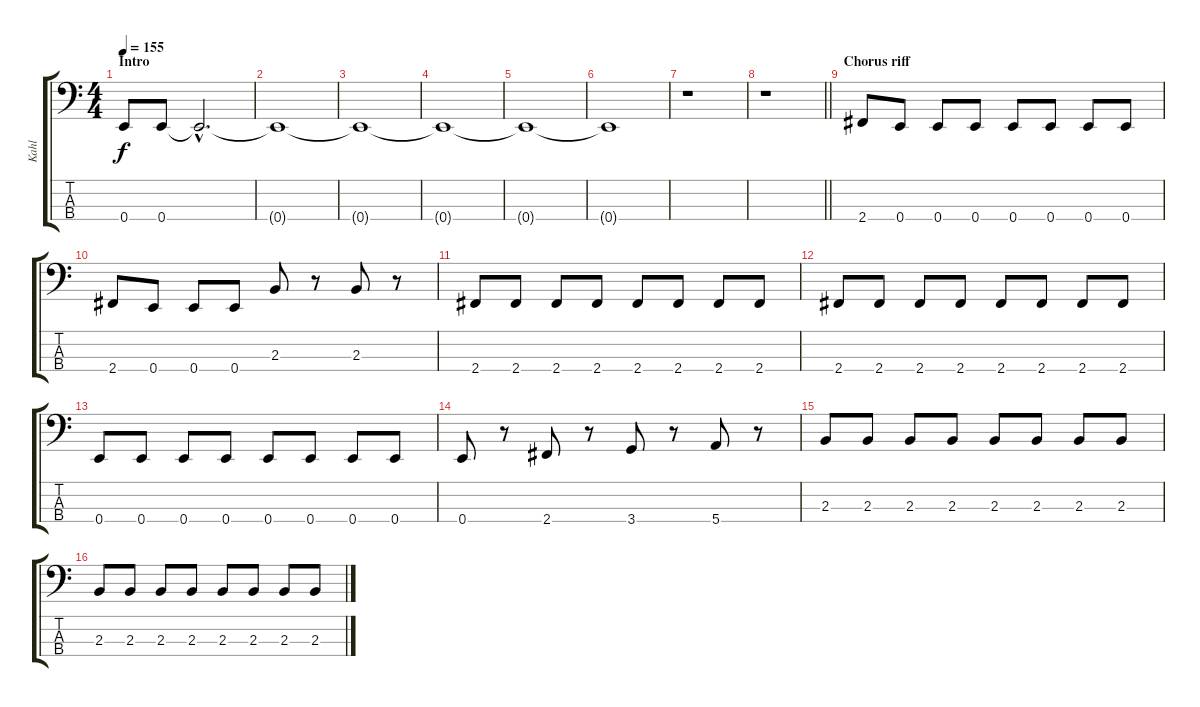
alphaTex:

\track ("Kahl" "Kahl") {instrument electricbassfinger}
\staff {score tabs}
\tuning (G2 D2 A1 E1) {hide}
\ts (4 4)
\section ("" "Intro")
\tempo 155
\clef f4
\ks c
0.4.8{dy f instrument electricbassfinger} 0.4.8 0.4{hac t}.2{d} |
0.4{t}.1 |
0.4{t}.1{volume 0} |
0.4{t}.1 |
0.4{t}.1 |
0.4{t}.1 |
r.1 |
\barLineRight lightlight
r.1 |
\section ("" "Chorus riff")
2.4.8{volume 13} 0.4.8 0.4.8 0.4.8 0.4.8 0.4.8 0.4.8 0.4.8 |
2.4.8 0.4.8 0.4.8 0.4.8 2.3.8 r.8 2.3.8 r.8 |
2.4.8 2.4.8 2.4.8 2.4.8 2.4.8 2.4.8 2.4.8 2.4.8 |
2.4.8 2.4.8 2.4.8 2.4.8 2.4.8 2.4.8 2.4.8 2.4.8 |
0.4.8 0.4.8 0.4.8 0.4.8 0.4.8 0.4.8 0.4.8 0.4.8 |
0.4.8 r.8 2.4.8 r.8 3.4.8 r.8 5.4.8 r.8 |
2.3.8 2.3.8 2.3.8 2.3.8 2.3.8 2.3.8 2.3.8 2.3.8 |
2.3.8 2.3.8 2.3.8 2.3.8 2.3.8 2.3.8 2.3.8 2.3.8
